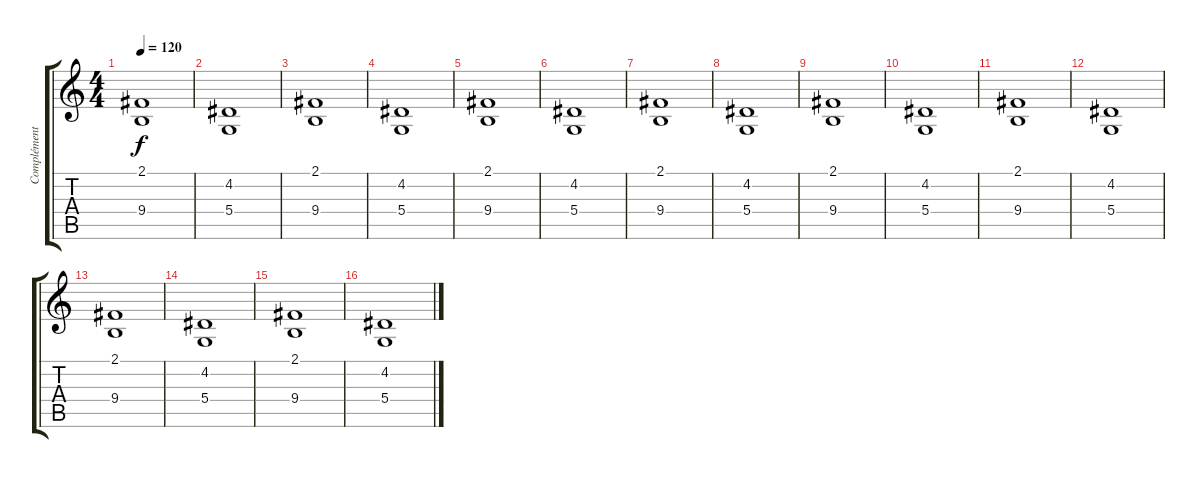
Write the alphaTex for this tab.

\track ("Complément Gtr 1" "Complément") {instrument lead3calliope}
\staff {score tabs}
\tuning (E4 B3 G3 D3 A2 E2) {hide}
\ts (4 4)
\tempo 120
\clef g2
\ks c
(2.1 9.4).1{dy f} |
(4.2 5.4).1 |
(2.1 9.4).1 |
(4.2 5.4).1 |
(2.1 9.4).1 |
(4.2 5.4).1 |
(2.1 9.4).1 |
(4.2 5.4).1 |
(2.1 9.4).1 |
(4.2 5.4).1 |
(2.1 9.4).1 |
(4.2 5.4).1 |
(2.1 9.4).1 |
(4.2 5.4).1 |
(2.1 9.4).1 |
(4.2 5.4).1
